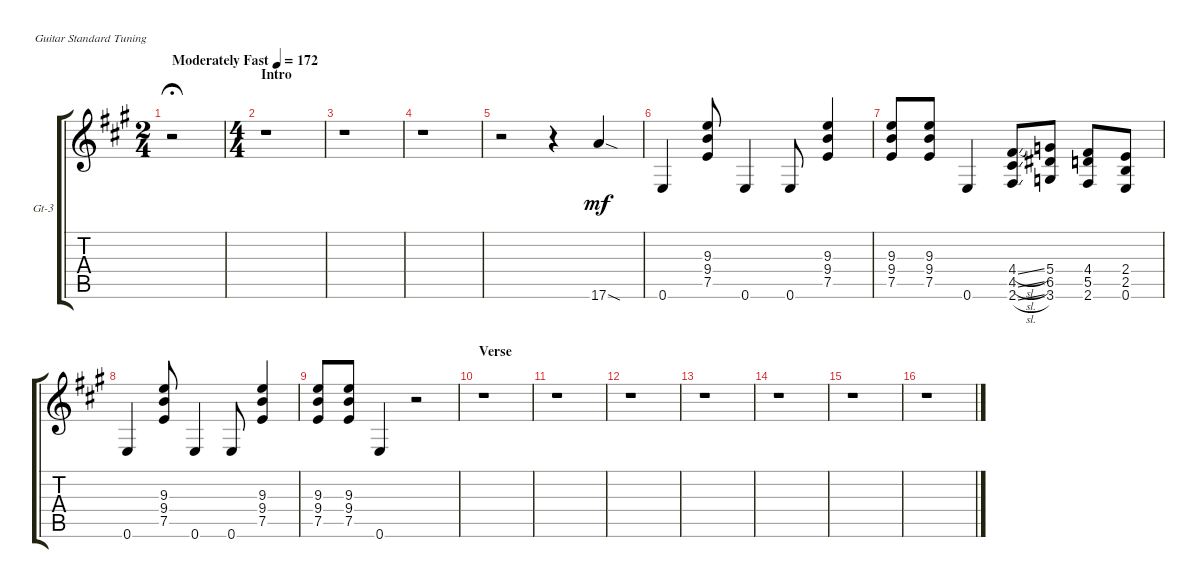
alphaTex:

\defaultSystemsLayout 4
\bracketExtendMode groupsimilarinstruments
\firstSystemTrackNameOrientation horizontal
\otherSystemsTrackNameOrientation horizontal
\track ("Guitar 3" "Gt-3") {instrument distortionguitar}
\staff {score tabs}
\tuning (E4 B3 G3 D3 A2 E2)
\ts (2 4)
\tempo (172 "Moderately Fast")
\clef g2
\ks a
r.2{dy mf fermata (medium 0.5) instrument distortionguitar} |
\ts (4 4)
\section ("" "Intro")
r.1 |
r.1 |
r.1 |
r.2 r.4 17.6{sod}.4 |
0.6.4 (7.5 9.4 9.3).8 0.6.4 0.6.8 (7.5 9.4 9.3).4 |
(7.5 9.4 9.3).8 (7.5 9.4 9.3).8 0.6.4 (2.6{sl} 4.5{sl} 4.4{sl}).8 (3.6 6.5 5.4).8 (2.6 5.5 4.4).8 (0.6 2.4 2.5).8 |
0.6.4 (7.5 9.4 9.3).8 0.6.4 0.6.8 (7.5 9.4 9.3).4 |
(7.5 9.4 9.3).8 (7.5 9.4 9.3).8 0.6.4 r.2 |
\section ("" "Verse")
r.1 |
r.1 |
r.1 |
r.1 |
r.1 |
r.1 |
r.1
